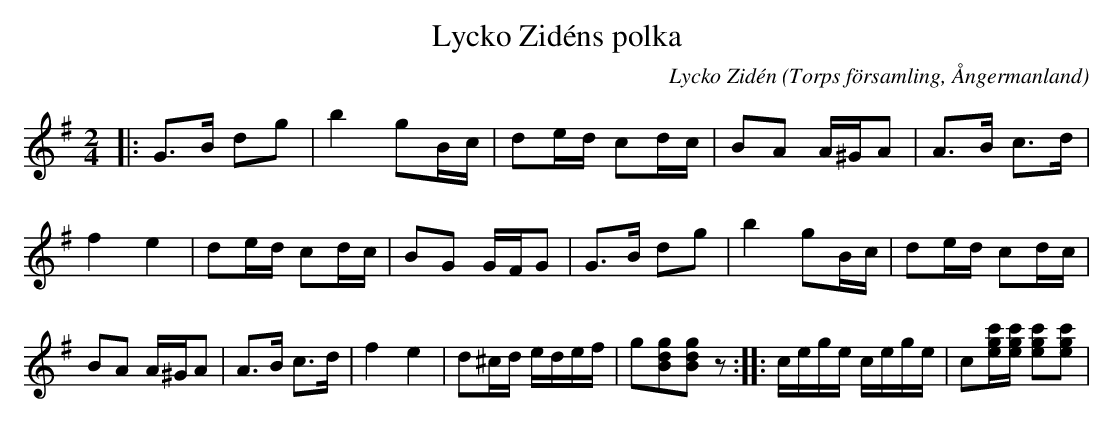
X:1
T:Lycko Zidéns polka
O:Torps församling, Ångermanland
C: Lycko Zidén
M:2/4
L:1/16
K:G
|: G3B d2g2 | b4 g2Bc | d2ed c2dc | B2A2 A^GA2 |A3B c3d | f4 e4 | d2ed c2dc | B2G2 GFG2 | G3B d2g2 | b4 g2Bc | d2ed c2dc | B2A2 A^GA2 | A3B c3d | f4 e4 | d2^cd edef | g2[gdB]2[gdB]2 z2 :][: cege cege | c2[c'ge][c'ge] [c'ge]2[c'ge]2 |
